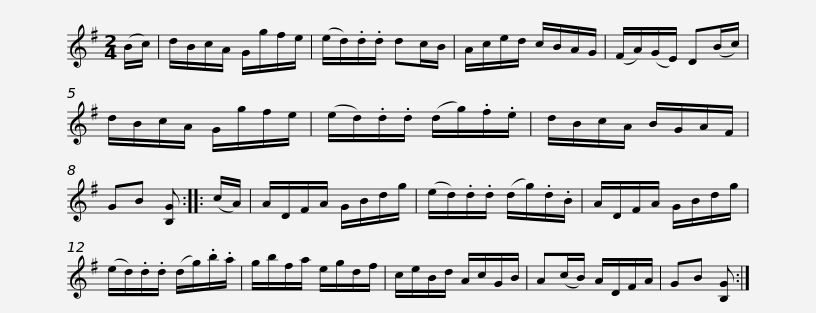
X:1
L:1/8
M:2/4
I:linebreak $
K:G
V:1 treble
V:1
 (B/c/) | d/B/c/A/ G/g/f/e/ | (e/d/).d/.d/ dc/B/ | A/c/e/d/ c/B/A/G/ | (F/A/)(G/E/) D(B/c/) | %5
 d/B/c/A/ G/g/f/e/ | (e/d/).d/.d/ (d/g/).f/.e/ |$ d/B/c/A/ B/G/A/F/ | GB [B,G] :: (c/A/) | %10
 A/D/F/A/ G/B/d/g/ | (e/d/).d/.d/ (d/g/).d/.B/ | A/D/F/A/ G/B/d/g/ | (e/d/).d/.d/ (d/g/).b/.a/ |$ g/b/f/a/ e/g/d/f/ | %15
 c/e/B/d/ A/c/G/B/ | A(c/B/) A/D/F/A/ | GB [B,G] :| %18
